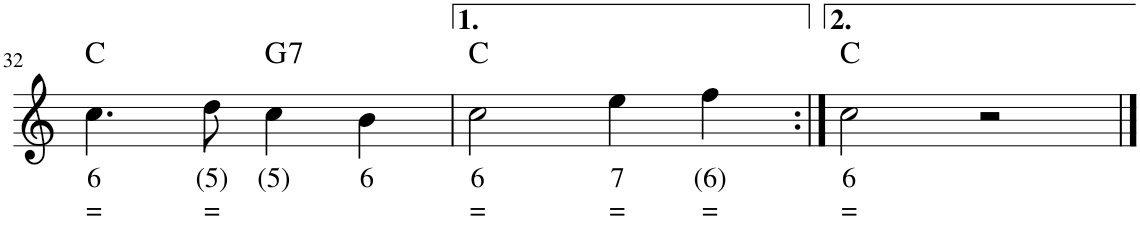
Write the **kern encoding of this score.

**kern	**text	**text	**harte
*part1	*part1	*part1	*part1
*staff1	*staff1	*staff1	*
*I"Stem	*	*	*
*I'Stem	*	*	*
!!LO:PB:g=z
*clefG2	*	*	*
*k[]	*	*	*
*M4/4	*	*	*
=32	=32	=32	=32
!	!LO:LY:b	!LO:LY:b	!
4.cc\	6	=	C:maj
!	!LO:LY:b	!LO:LY:b	!
8dd\	(5)	=	.
!	!LO:LY:b	!	!LO:H:kt=7
4cc\	(5)	.	G:7
!	!LO:LY:b	!	!
4b\	6	.	.
=33	=33	=33	=33
!	!LO:LY:b	!LO:LY:b	!
2cc\	6	=	C:maj
!	!LO:LY:b	!LO:LY:b	!
4ee\	7	=	.
!	!LO:LY:b	!LO:LY:b	!
4ff\	(6)	=	.
=34:|!	=34:|!	=34:|!	=34:|!
!	!LO:LY:b	!LO:LY:b	!
2cc\	6	=	C:maj
2r	.	.	.
==	==	==	==
*-	*-	*-	*-
